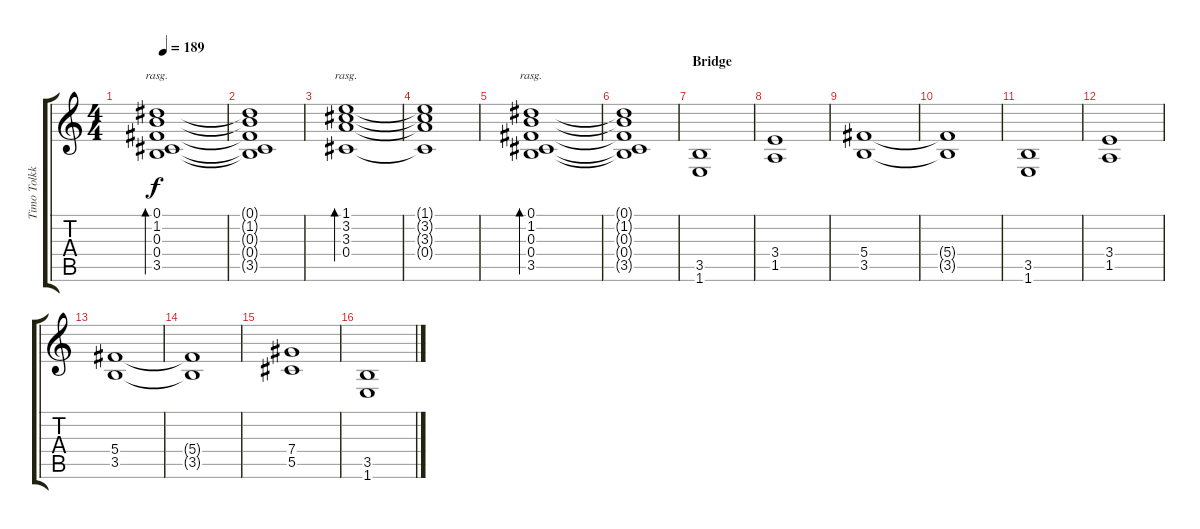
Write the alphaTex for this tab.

\track ("Timo Tolkki" "Timo Tolkk") {instrument distortionguitar}
\staff {score tabs}
\tuning (Eb4 Bb3 Gb3 Db3 Ab2 Eb2) {hide}
\ts (4 4)
\tempo 189
\clef g2
\ks c
(0.1 1.2 0.3 0.4 3.5).1{bd 480 rasg ii dy f} |
(0.1{t} 1.2{t} 0.3{t} 0.4{t} 3.5{t}).1 |
(1.1 3.2 3.3 0.4).1{bd 480 rasg ii} |
(1.1{t} 3.2{t} 3.3{t} 0.4{t}).1 |
(0.1 1.2 0.3 0.4 3.5).1{bd 480 rasg ii} |
(0.1{t} 1.2{t} 0.3{t} 0.4{t} 3.5{t}).1 |
\section ("" "Bridge")
(3.5 1.6).1{volume 15 instrument distortionguitar} |
(3.4 1.5).1 |
(5.4 3.5).1 |
(5.4{t} 3.5{t}).1 |
(3.5 1.6).1 |
(3.4 1.5).1 |
(5.4 3.5).1 |
(5.4{t} 3.5{t}).1 |
(7.4 5.5).1 |
(3.5 1.6).1
